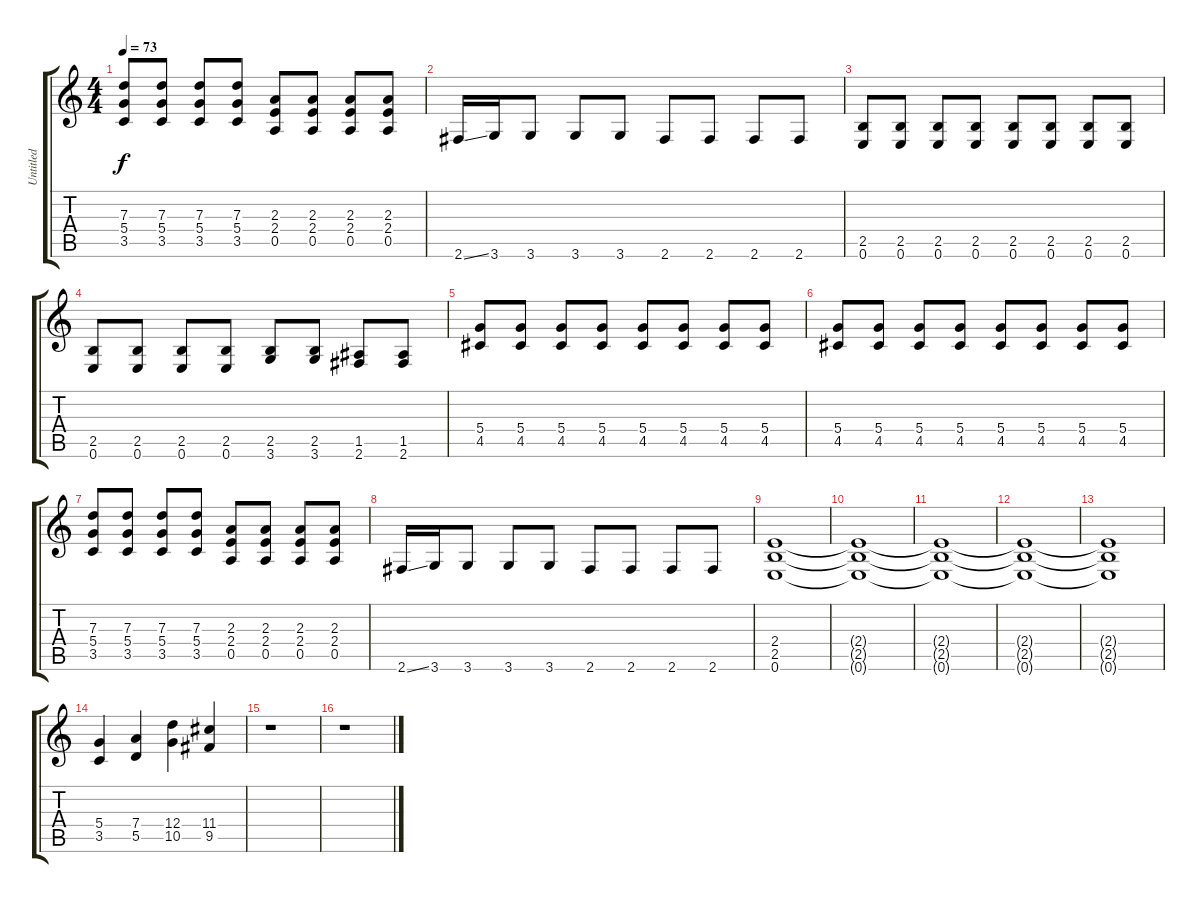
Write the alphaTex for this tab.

\track ("Untitled" "Untitled") {instrument distortionguitar}
\staff {score tabs}
\tuning (E4 B3 G3 D3 A2 E2) {hide}
\ts (4 4)
\tempo 73
\clef g2
\ks c
(7.3 5.4 3.5).8{dy f} (7.3 5.4 3.5).8 (7.3 5.4 3.5).8 (7.3 5.4 3.5).8 (2.3 2.4 0.5).8 (2.3 2.4 0.5).8 (2.3 2.4 0.5).8 (2.3 2.4 0.5).8 |
2.6{ss}.16 3.6.16 3.6.8 3.6.8 3.6.8 2.6.8 2.6.8 2.6.8 2.6.8 |
(2.5 0.6).8 (2.5 0.6).8 (2.5 0.6).8 (2.5 0.6).8 (2.5 0.6).8 (2.5 0.6).8 (2.5 0.6).8 (2.5 0.6).8 |
(2.5 0.6).8 (2.5 0.6).8 (2.5 0.6).8 (2.5 0.6).8 (2.5 3.6).8 (2.5 3.6).8 (1.5 2.6).8 (1.5 2.6).8 |
(5.4 4.5).8 (5.4 4.5).8 (5.4 4.5).8 (5.4 4.5).8 (5.4 4.5).8 (5.4 4.5).8 (5.4 4.5).8 (5.4 4.5).8 |
(5.4 4.5).8 (5.4 4.5).8 (5.4 4.5).8 (5.4 4.5).8 (5.4 4.5).8 (5.4 4.5).8 (5.4 4.5).8 (5.4 4.5).8 |
(7.3 5.4 3.5).8 (7.3 5.4 3.5).8 (7.3 5.4 3.5).8 (7.3 5.4 3.5).8 (2.3 2.4 0.5).8 (2.3 2.4 0.5).8 (2.3 2.4 0.5).8 (2.3 2.4 0.5).8 |
2.6{ss}.16 3.6.16 3.6.8 3.6.8 3.6.8 2.6.8 2.6.8 2.6.8 2.6.8 |
(2.4 2.5 0.6).1 |
(2.4{t} 2.5{t} 0.6{t}).1 |
(2.4{t} 2.5{t} 0.6{t}).1 |
(2.4{t} 2.5{t} 0.6{t}).1 |
(2.4{t} 2.5{t} 0.6{t}).1 |
(5.4 3.5).4 (7.4 5.5).4 (12.4 10.5).4 (11.4 9.5).4 |
r.1 |
r.1
